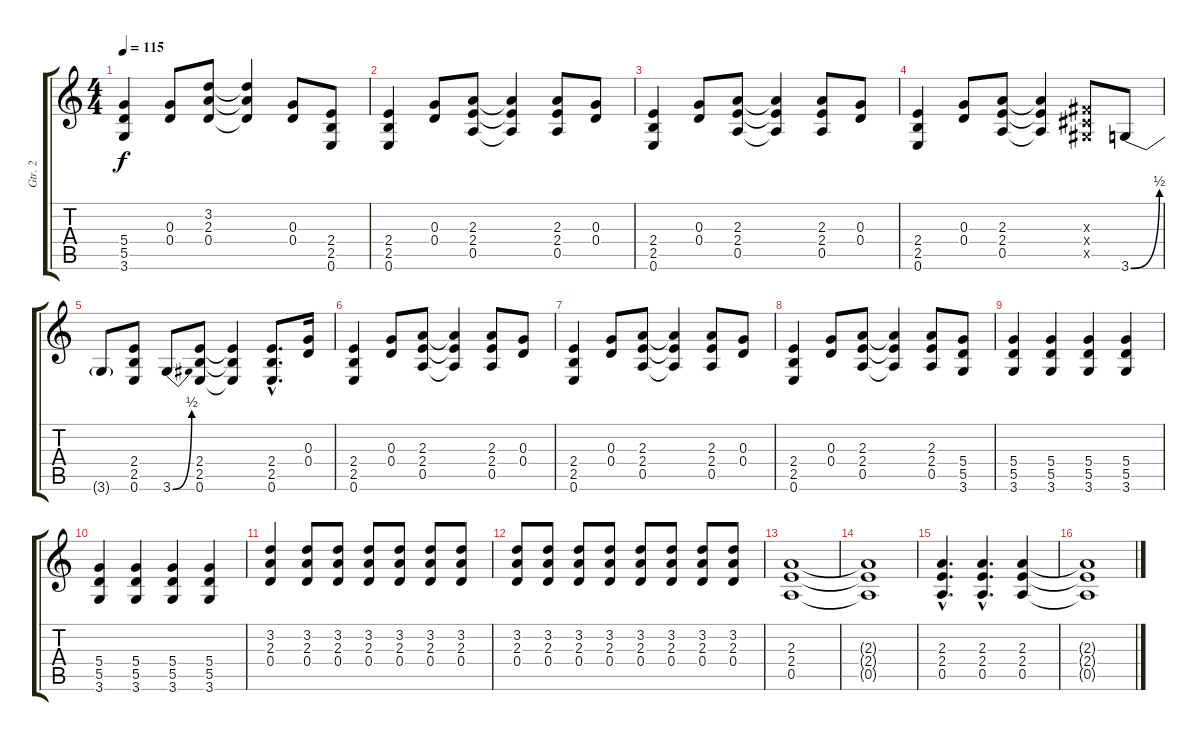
\track ("Gtr. 2" "Gtr. 2") {instrument overdrivenguitar}
\staff {score tabs}
\tuning (E4 B3 G3 D3 A2 E2) {hide}
\ts (4 4)
\tempo 115
\clef g2
\ks c
(5.4{t} 5.5{t} 3.6{t}).4{dy f} (0.3 0.4).8 (3.2 2.3 0.4).8 (3.2{t} 2.3{t} 0.4{t}).4 (0.3 0.4).8 (2.4 2.5 0.6).8 |
(2.4 2.5 0.6).4 (0.3 0.4).8 (2.3 2.4 0.5).8 (2.3{t} 2.4{t} 0.5{t}).4 (2.3 2.4 0.5).8 (0.3 0.4).8 |
(2.4 2.5 0.6).4 (0.3 0.4).8 (2.3 2.4 0.5).8 (2.3{t} 2.4{t} 0.5{t}).4 (2.3 2.4 0.5).8 (0.3 0.4).8 |
(2.4 2.5 0.6).4 (0.3 0.4).8 (2.3 2.4 0.5).8 (2.3{t} 2.4{t} 0.5{t}).4 (-1.3{x} -1.4{x} -1.5{x}).8 3.6{be (bend 0 0 60 2)}.8 |
3.6{t}.8 (2.4 2.5 0.6).8 3.6{be (bend 0 0 60 2)}.8 (2.4 2.5 0.6).8 (2.4{t} 2.5{t} 0.6{t}).4 (2.4{hac} 2.5{hac} 0.6{hac}).8{d} (0.3 0.4).16 |
(2.4 2.5 0.6).4 (0.3 0.4).8 (2.3 2.4 0.5).8 (2.3{t} 2.4{t} 0.5{t}).4 (2.3 2.4 0.5).8 (0.3 0.4).8 |
(2.4 2.5 0.6).4 (0.3 0.4).8 (2.3 2.4 0.5).8 (2.3{t} 2.4{t} 0.5{t}).4 (2.3 2.4 0.5).8 (0.3 0.4).8 |
(2.4 2.5 0.6).4 (0.3 0.4).8 (2.3 2.4 0.5).8 (2.3{t} 2.4{t} 0.5{t}).4 (2.3 2.4 0.5).8 (5.4 5.5 3.6).8 |
(5.4 5.5 3.6).4 (5.4 5.5 3.6).4 (5.4 5.5 3.6).4 (5.4 5.5 3.6).4 |
(5.4 5.5 3.6).4 (5.4 5.5 3.6).4 (5.4 5.5 3.6).4 (5.4 5.5 3.6).4 |
(3.2 2.3 0.4).4 (3.2 2.3 0.4).8 (3.2 2.3 0.4).8 (3.2 2.3 0.4).8 (3.2 2.3 0.4).8 (3.2 2.3 0.4).8 (3.2 2.3 0.4).8 |
(3.2 2.3 0.4).8 (3.2 2.3 0.4).8 (3.2 2.3 0.4).8 (3.2 2.3 0.4).8 (3.2 2.3 0.4).8 (3.2 2.3 0.4).8 (3.2 2.3 0.4).8 (3.2 2.3 0.4).8 |
(2.3 2.4 0.5).1 |
(2.3{t} 2.4{t} 0.5{t}).1 |
(2.3{hac} 2.4{hac} 0.5{hac}).4{d} (2.3{hac} 2.4{hac} 0.5{hac}).4{d} (2.3 2.4 0.5).4 |
(2.3{t} 2.4{t} 0.5{t}).1
